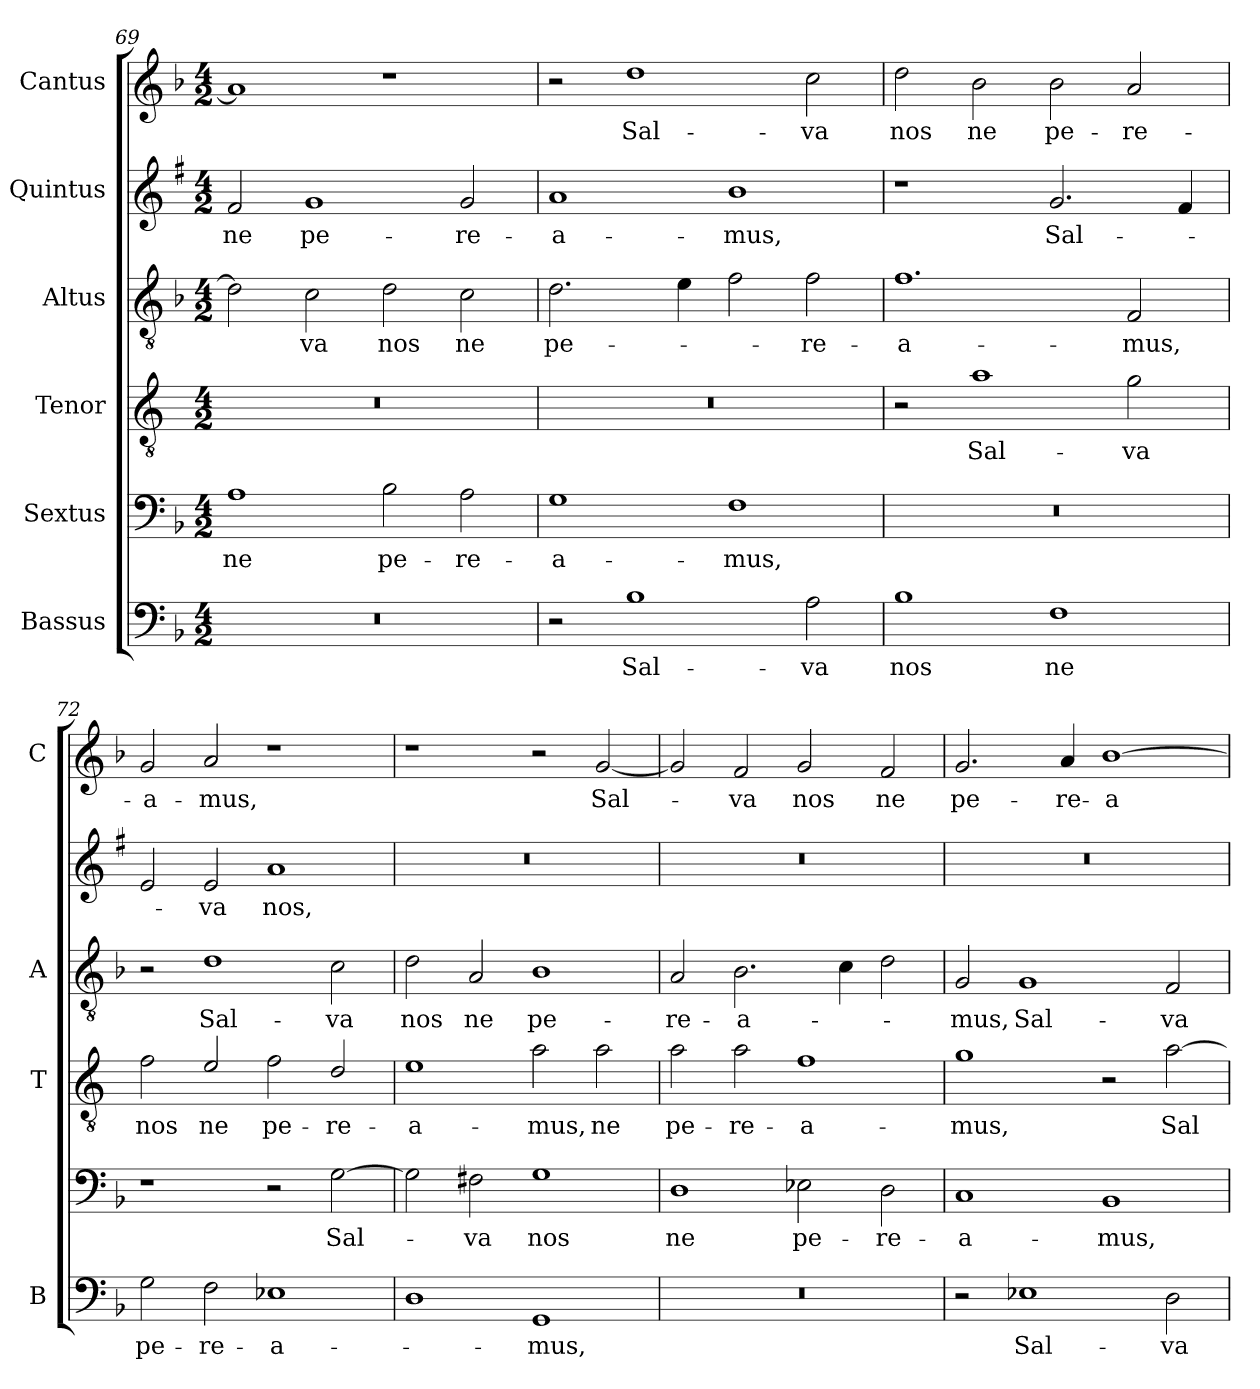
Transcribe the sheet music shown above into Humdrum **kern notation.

**kern	**text	**kern	**text	**kern	**text	**kern	**text	**kern	**text	**kern	**text
*part6	*part6	*part5	*part5	*part4	*part4	*part3	*part3	*part2	*part2	*part1	*part1
*staff6	*staff6	*staff5	*staff5	*staff4	*staff4	*staff3	*staff3	*staff2	*staff2	*staff1	*staff1
*I"Bassus	*	*I"Sextus	*	*I"Tenor	*	*I"Altus	*	*I"Quintus	*	*I"Cantus	*
*I'B	*	*	*	*I'T	*	*I'A	*	*	*	*I'C	*
*clefF4	*	*clefF4	*	*clefGv2	*	*clefGv2	*	*clefG2	*	*clefG2	*
*	*	*	*	*ITrd4c7	*	*	*	*ITrd1c2	*	*	*
*k[b-]	*	*k[b-]	*	*k[b-]	*	*k[b-]	*	*k[b-]	*	*k[b-]	*
*F:	*	*F:	*	*F:	*	*F:	*	*F:	*	*F:	*
*M4/2	*	*M4/2	*	*M4/2	*	*M4/2	*	*M4/2	*	*M4/2	*
=69	=69	=69	=69	=69	=69	=69	=69	=69	=69	=69	=69
!	!	!	!LO:LY:b	!	!	!	!	!	!LO:LY:b	!	!
0r	.	1A	ne	0r	.	2d\]	.	2e/	ne	1a]	.
!	!	!	!	!	!	!	!LO:LY:b	!	!LO:LY:b	!	!
.	.	.	.	.	.	2c\	-va	1f	pe-	.	.
!	!	!	!LO:LY:b	!	!	!	!LO:LY:b	!	!	!	!
.	.	2B-\	pe-	.	.	2d\	nos	.	.	1r	.
!	!	!	!LO:LY:b	!	!	!	!LO:LY:b	!	!LO:LY:b	!	!
.	.	2A\	-re-	.	.	2c\	ne	2f/	-re-	.	.
=70	=70	=70	=70	=70	=70	=70	=70	=70	=70	=70	=70
!	!	!	!LO:LY:b	!	!	!	!LO:LY:b	!	!LO:LY:b	!	!
2r	.	1G	-a-	0r	.	2.d\	pe-	1g	-a-	2r	.
!	!LO:LY:b	!	!	!	!	!	!	!	!	!	!LO:LY:b
1B-	Sal-	.	.	.	.	.	.	.	.	1dd	Sal-
.	.	.	.	.	.	4e\	.	.	.	.	.
!	!	!	!LO:LY:b	!	!	!	!	!	!LO:LY:b	!	!
.	.	1F	-mus,	.	.	2f\	.	1a	-mus,	.	.
!	!LO:LY:b	!	!	!	!	!	!LO:LY:b	!	!	!	!LO:LY:b
2A\	-va	.	.	.	.	2f\	-re-	.	.	2cc\	-va
=71	=71	=71	=71	=71	=71	=71	=71	=71	=71	=71	=71
!	!LO:LY:b	!	!	!	!	!	!LO:LY:b	!	!	!	!LO:LY:b
1B-	nos	0r	.	2r	.	1.f	-a-	1r	.	2dd\	nos
!	!	!	!	!	!LO:LY:b	!	!	!	!	!	!LO:LY:b
.	.	.	.	1d	Sal-	.	.	.	.	2b-\	ne
!	!LO:LY:b	!	!	!	!	!	!	!	!LO:LY:b	!	!LO:LY:b
1F	ne	.	.	.	.	.	.	2.f/	Sal-	2b-\	pe-
!	!	!	!	!	!LO:LY:b	!	!LO:LY:b	!	!	!	!LO:LY:b
.	.	.	.	2c\	-va	2F/	-mus,	.	.	2a/	-re-
.	.	.	.	.	.	.	.	4e/	.	.	.
!!LO:LB:g=z
=72	=72	=72	=72	=72	=72	=72	=72	=72	=72	=72	=72
!	!LO:LY:b	!	!	!	!LO:LY:b	!	!	!	!	!	!LO:LY:b
2G\	pe-	1r	.	2B-\	nos	2r	.	2d/	.	2g/	-a-
!	!LO:LY:b	!	!	!	!LO:LY:b	!	!LO:LY:b	!	!LO:LY:b	!	!LO:LY:b
2F\	-re-	.	.	2A/	ne	1d	Sal-	2d/	-va	2a/	-mus,
!	!LO:LY:b	!	!	!	!LO:LY:b	!	!	!	!LO:LY:b	!	!
1E-X	-a-	2r	.	2B-\	pe-	.	.	1g	nos,	1r	.
!	!	!	!LO:LY:b	!	!LO:LY:b	!	!LO:LY:b	!	!	!	!
.	.	[2G\	Sal-	2G/	-re-	2c\	-va	.	.	.	.
=73	=73	=73	=73	=73	=73	=73	=73	=73	=73	=73	=73
!	!	!	!	!	!LO:LY:b	!	!LO:LY:b	!	!	!	!
1D	.	2G\]	.	1A	-a-	2d\	nos	0r	.	1r	.
!	!	!	!LO:LY:b	!	!	!	!LO:LY:b	!	!	!	!
.	.	2F#X\	-va	.	.	2A/	ne	.	.	.	.
!	!LO:LY:b	!	!LO:LY:b	!	!LO:LY:b	!	!LO:LY:b	!	!	!	!
1GG	-mus,	1G	nos	2d\	-mus,	1B-	pe-	.	.	2r	.
!	!	!	!	!	!LO:LY:b	!	!	!	!	!	!LO:LY:b
.	.	.	.	2d\	ne	.	.	.	.	[2g/	Sal-
=74	=74	=74	=74	=74	=74	=74	=74	=74	=74	=74	=74
!	!	!	!LO:LY:b	!	!LO:LY:b	!	!LO:LY:b	!	!	!	!
0r	.	1D	ne	2d\	pe-	2A/	-re-	0r	.	2g/]	.
!	!	!	!	!	!LO:LY:b	!	!LO:LY:b	!	!	!	!LO:LY:b
.	.	.	.	2d\	-re-	2.B-\	-a-	.	.	2f/	-va
!	!	!	!LO:LY:b	!	!LO:LY:b	!	!	!	!	!	!LO:LY:b
.	.	2E-X\	pe-	1B-	-a-	.	.	.	.	2g/	nos
.	.	.	.	.	.	4c\	.	.	.	.	.
!	!	!	!LO:LY:b	!	!	!	!	!	!	!	!LO:LY:b
.	.	2D\	-re-	.	.	2d\	.	.	.	2f/	ne
=75	=75	=75	=75	=75	=75	=75	=75	=75	=75	=75	=75
!	!	!	!LO:LY:b	!	!LO:LY:b	!	!LO:LY:b	!	!	!	!LO:LY:b
2r	.	1C	-a-	1c	-mus,	2G/	-mus,	0r	.	2.g/	pe-
!	!LO:LY:b	!	!	!	!	!	!LO:LY:b	!	!	!	!
1E-X	Sal-	.	.	.	.	1G	Sal-	.	.	.	.
!	!	!	!	!	!	!	!	!	!	!	!LO:LY:b
.	.	.	.	.	.	.	.	.	.	4a/	-re-
!	!	!	!LO:LY:b	!	!	!	!	!	!	!	!LO:LY:b
.	.	1BB-	-mus,	2r	.	.	.	.	.	[1b-	-a-
!	!LO:LY:b	!	!	!	!LO:LY:b	!	!LO:LY:b	!	!	!	!
2D\	-va	.	.	[2d\	Sal-	2F/	-va	.	.	.	.
=	=	=	=	=	=	=	=	=	=	=	=
*-	*-	*-	*-	*-	*-	*-	*-	*-	*-	*-	*-
